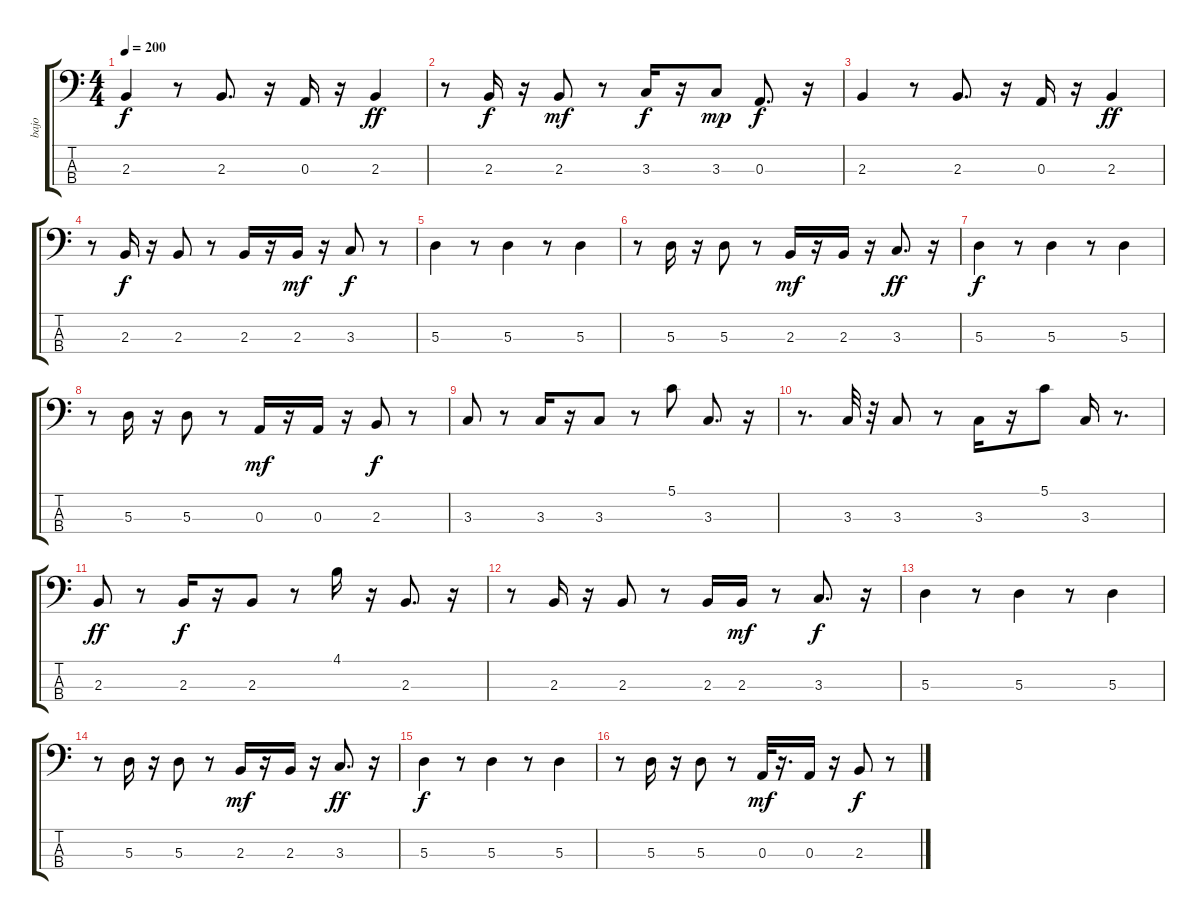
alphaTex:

\track ("bajo" "bajo") {instrument electricbasspick}
\staff {score tabs}
\tuning (G2 D2 A1 E1) {hide}
\ts (4 4)
\tempo 200
\clef f4
\ks c
2.3.4{dy f} r.8 2.3.8{d} r.16 0.3.16 r.16 2.3.4{dy ff} |
r.8 2.3.16{dy f} r.16 2.3.8{dy mf} r.8 3.3.16{dy f} r.16 3.3.8{dy mp} 0.3.8{d dy f} r.16 |
2.3.4 r.8 2.3.8{d} r.16 0.3.16 r.16 2.3.4{dy ff} |
r.8 2.3.16{dy f} r.16 2.3.8 r.8 2.3.16 r.16 2.3.16{dy mf} r.16 3.3.8{dy f} r.8 |
5.3.4 r.8 5.3.4 r.8 5.3.4 |
r.8 5.3.16 r.16 5.3.8 r.8 2.3.16{dy mf} r.16 2.3.16 r.16 3.3.8{d dy ff} r.16 |
5.3.4{dy f} r.8 5.3.4 r.8 5.3.4 |
r.8 5.3.16 r.16 5.3.8 r.8 0.3.16{dy mf} r.16 0.3.16 r.16 2.3.8{dy f} r.8 |
3.3.8 r.8 3.3.16 r.16 3.3.8 r.8 5.1.8 3.3.8{d} r.16 |
r.8{d} 3.3.32 r.32 3.3.8 r.8 3.3.16 r.16 5.1.8 3.3.16 r.8{d} |
2.3.8{dy ff} r.8 2.3.16{dy f} r.16 2.3.8 r.8 4.1.16 r.16 2.3.8{d} r.16 |
r.8 2.3.16 r.16 2.3.8 r.8 2.3.16 2.3.16{dy mf} r.8 3.3.8{d dy f} r.16 |
5.3.4 r.8 5.3.4 r.8 5.3.4 |
r.8 5.3.16 r.16 5.3.8 r.8 2.3.16{dy mf} r.16 2.3.16 r.16 3.3.8{d dy ff} r.16 |
5.3.4{dy f} r.8 5.3.4 r.8 5.3.4 |
r.8 5.3.16 r.16 5.3.8 r.8 0.3.32{dy mf} r.16{d} 0.3.16 r.16 2.3.8{dy f} r.8
